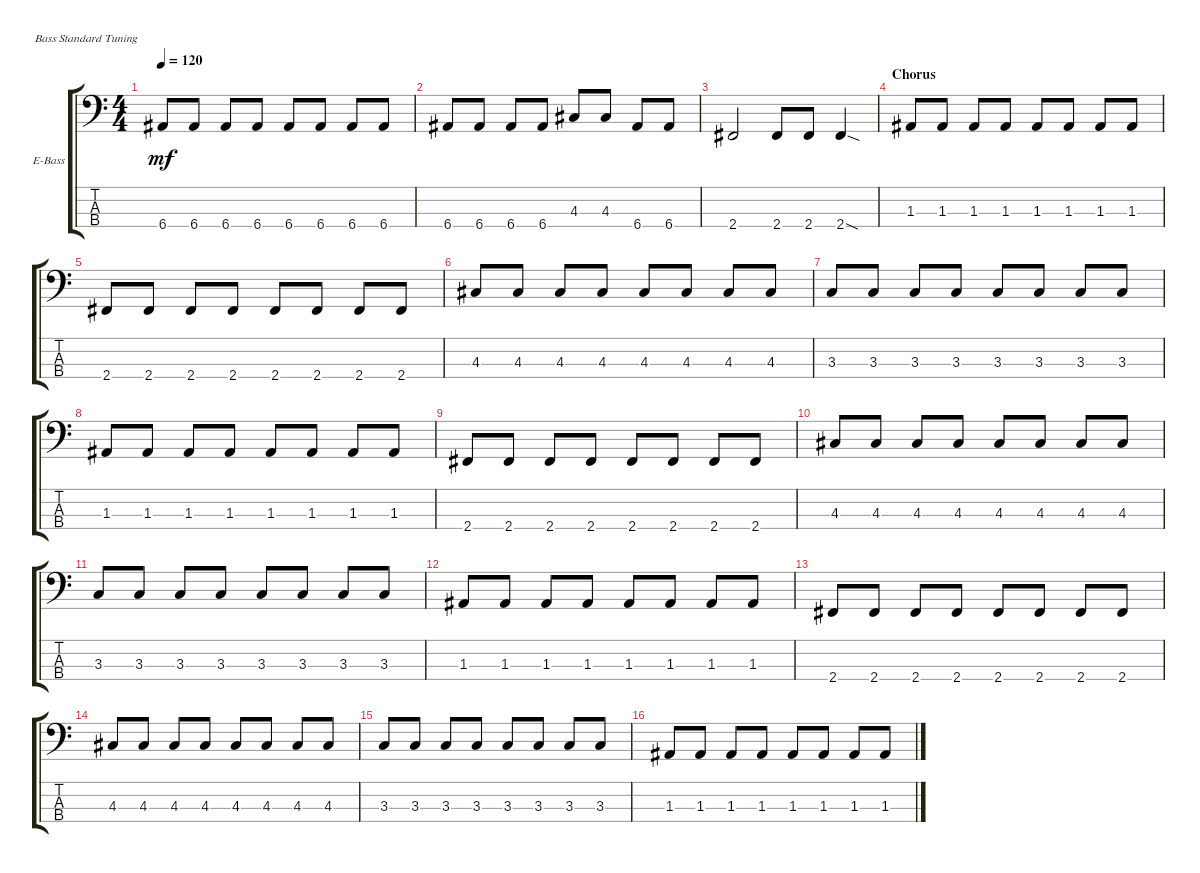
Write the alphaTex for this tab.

\defaultSystemsLayout 4
\bracketExtendMode groupsimilarinstruments
\firstSystemTrackNameOrientation horizontal
\otherSystemsTrackNameOrientation horizontal
\track ("Electric Bass" "E-Bass") {instrument electricbassfinger}
\staff {score tabs}
\tuning (G2 D2 A1 E1)
\ts (4 4)
\tempo 120
\clef f4
\ks c
6.4.8{dy mf} 6.4.8 6.4.8 6.4.8 6.4.8 6.4.8 6.4.8 6.4.8 |
6.4.8 6.4.8 6.4.8 6.4.8 4.3.8 4.3.8 6.4.8 6.4.8 |
2.4.2 2.4.8 2.4.8 2.4{sod}.4 |
\section ("" "Chorus")
1.3.8 1.3.8 1.3.8 1.3.8 1.3.8 1.3.8 1.3.8 1.3.8 |
2.4.8 2.4.8 2.4.8 2.4.8 2.4.8 2.4.8 2.4.8 2.4.8 |
4.3.8 4.3.8 4.3.8 4.3.8 4.3.8 4.3.8 4.3.8 4.3.8 |
3.3.8 3.3.8 3.3.8 3.3.8 3.3.8 3.3.8 3.3.8 3.3.8 |
1.3.8 1.3.8 1.3.8 1.3.8 1.3.8 1.3.8 1.3.8 1.3.8 |
2.4.8 2.4.8 2.4.8 2.4.8 2.4.8 2.4.8 2.4.8 2.4.8 |
4.3.8 4.3.8 4.3.8 4.3.8 4.3.8 4.3.8 4.3.8 4.3.8 |
3.3.8 3.3.8 3.3.8 3.3.8 3.3.8 3.3.8 3.3.8 3.3.8 |
1.3.8 1.3.8 1.3.8 1.3.8 1.3.8 1.3.8 1.3.8 1.3.8 |
2.4.8 2.4.8 2.4.8 2.4.8 2.4.8 2.4.8 2.4.8 2.4.8 |
4.3.8 4.3.8 4.3.8 4.3.8 4.3.8 4.3.8 4.3.8 4.3.8 |
3.3.8 3.3.8 3.3.8 3.3.8 3.3.8 3.3.8 3.3.8 3.3.8 |
1.3.8 1.3.8 1.3.8 1.3.8 1.3.8 1.3.8 1.3.8 1.3.8
